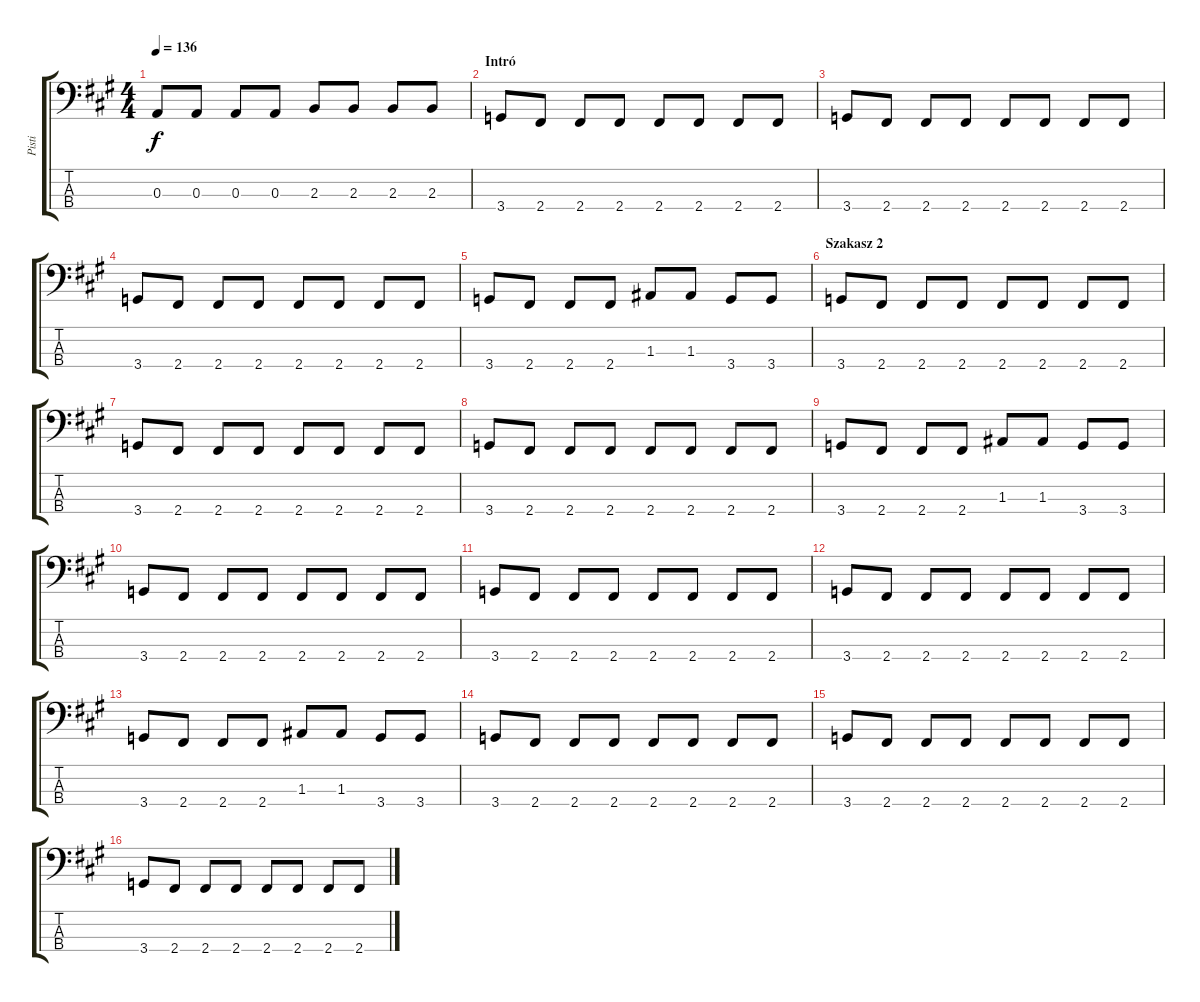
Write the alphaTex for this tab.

\track ("Pisti" "Pisti") {instrument electricbassfinger}
\staff {score tabs}
\tuning (G2 D2 A1 E1) {hide}
\ts (4 4)
\tempo 136
\clef f4
\ks f#minor
0.3.8{dy f} 0.3.8 0.3.8 0.3.8 2.3.8 2.3.8 2.3.8 2.3.8 |
\section ("" "Intró")
3.4.8 2.4.8 2.4.8 2.4.8 2.4.8 2.4.8 2.4.8 2.4.8 |
3.4.8 2.4.8 2.4.8 2.4.8 2.4.8 2.4.8 2.4.8 2.4.8 |
3.4.8 2.4.8 2.4.8 2.4.8 2.4.8 2.4.8 2.4.8 2.4.8 |
3.4.8 2.4.8 2.4.8 2.4.8 1.3.8 1.3.8 3.4.8 3.4.8 |
\section ("" "Szakasz 2")
3.4.8 2.4.8 2.4.8 2.4.8 2.4.8 2.4.8 2.4.8 2.4.8 |
3.4.8 2.4.8 2.4.8 2.4.8 2.4.8 2.4.8 2.4.8 2.4.8 |
3.4.8 2.4.8 2.4.8 2.4.8 2.4.8 2.4.8 2.4.8 2.4.8 |
3.4.8 2.4.8 2.4.8 2.4.8 1.3.8 1.3.8 3.4.8 3.4.8 |
3.4.8 2.4.8 2.4.8 2.4.8 2.4.8 2.4.8 2.4.8 2.4.8 |
3.4.8 2.4.8 2.4.8 2.4.8 2.4.8 2.4.8 2.4.8 2.4.8 |
3.4.8 2.4.8 2.4.8 2.4.8 2.4.8 2.4.8 2.4.8 2.4.8 |
3.4.8 2.4.8 2.4.8 2.4.8 1.3.8 1.3.8 3.4.8 3.4.8 |
3.4.8 2.4.8 2.4.8 2.4.8 2.4.8 2.4.8 2.4.8 2.4.8 |
3.4.8 2.4.8 2.4.8 2.4.8 2.4.8 2.4.8 2.4.8 2.4.8 |
3.4.8 2.4.8 2.4.8 2.4.8 2.4.8 2.4.8 2.4.8 2.4.8
